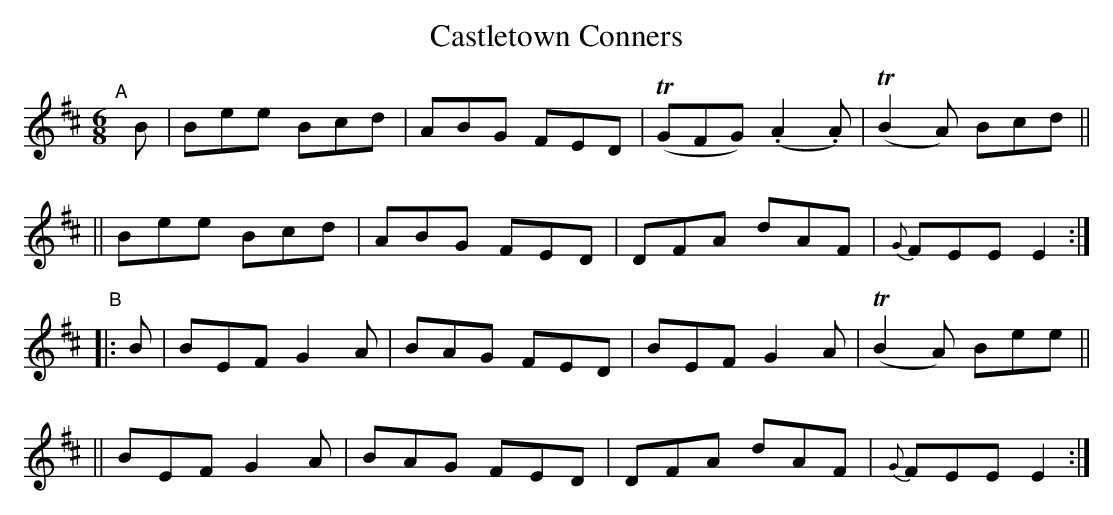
X:1
T: Castletown Conners
M: 6/8
L: 1/8
K: Edor
"^A"[|] B \
 | Bee Bcd | ABG FED | (TGFG) (.A2.A) | (TB2A) Bcd ||
|| Bee Bcd | ABG FED | DFA dAF | {G}FEE E2 :|
"^B"|: B \
 | BEF G2A | BAG FED | BEF G2A | (TB2A) Bee ||
|| BEF G2A | BAG FED | DFA dAF | {G}FEE E2 :|
